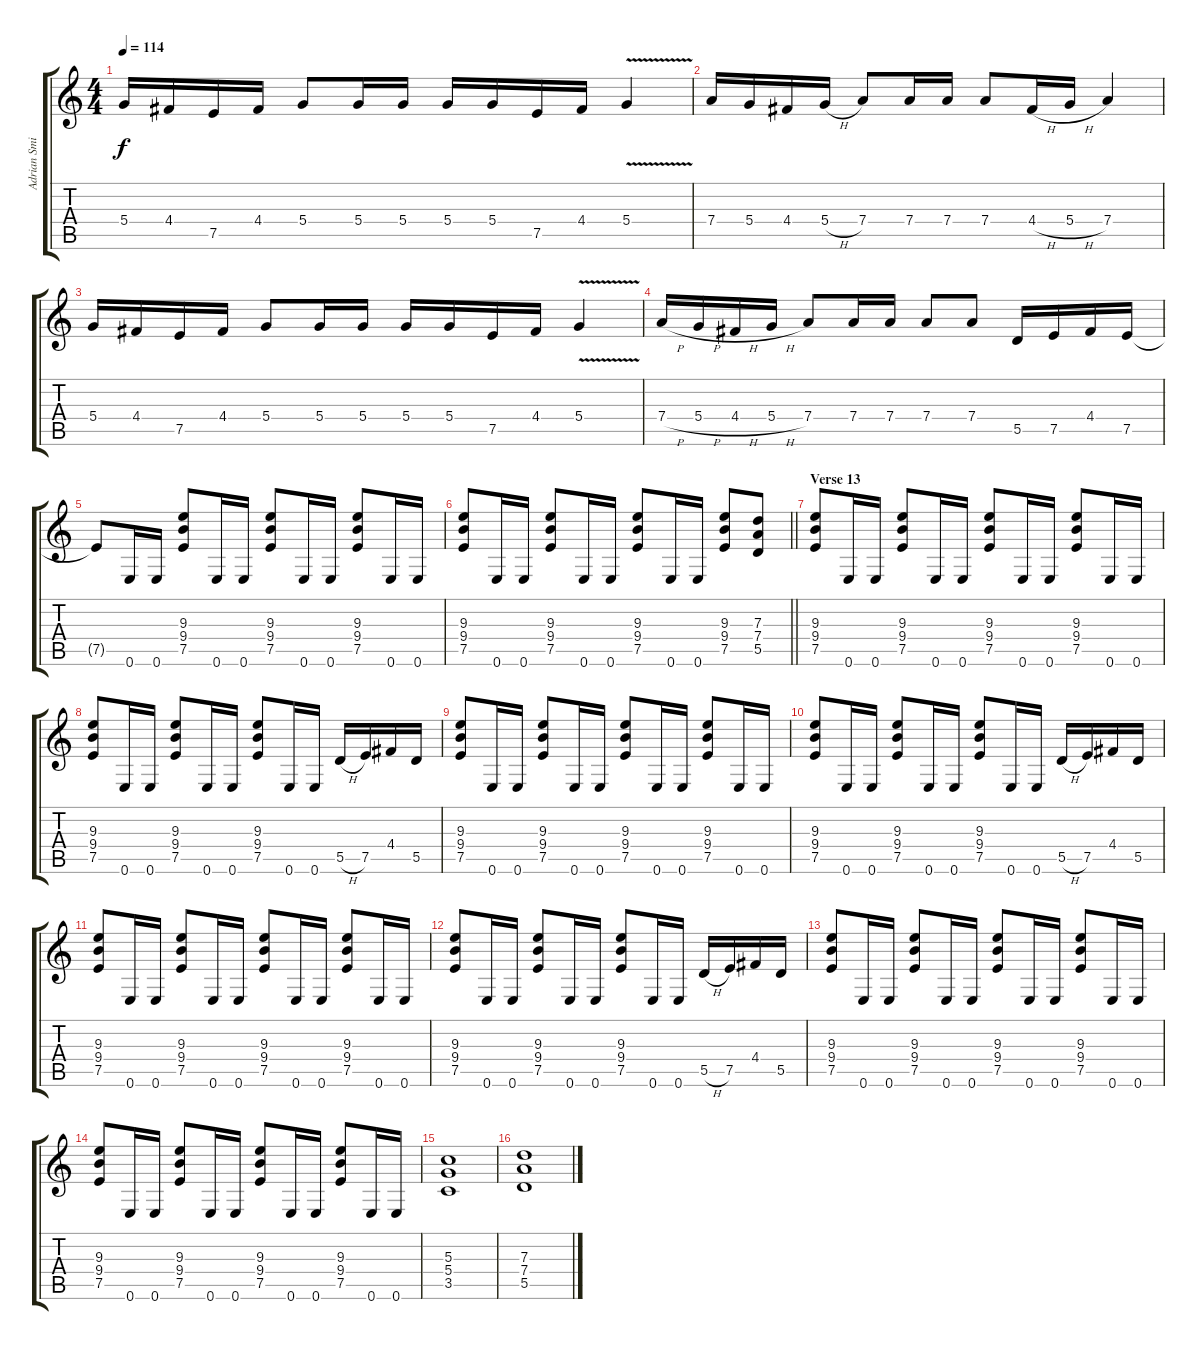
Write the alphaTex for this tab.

\track ("Adrian Smith" "Adrian Smi") {instrument distortionguitar}
\staff {score tabs}
\tuning (E4 B3 G3 D3 A2 E2) {hide}
\ts (4 4)
\tempo 114
\clef g2
\ks c
5.4.16{dy f} 4.4.16 7.5.16 4.4.16 5.4.8 5.4.16 5.4.16 5.4.16 5.4.16 7.5.16 4.4.16 5.4{v}.4 |
7.4.16 5.4.16 4.4.16 5.4{h}.16 7.4.8 7.4.16 7.4.16 7.4.8 4.4{h}.16 5.4{h}.16 7.4.4 |
5.4.16 4.4.16 7.5.16 4.4.16 5.4.8 5.4.16 5.4.16 5.4.16 5.4.16 7.5.16 4.4.16 5.4{v}.4 |
7.4{h}.16 5.4{h}.16 4.4{h}.16 5.4{h}.16 7.4.8 7.4.16 7.4.16 7.4.8 7.4.8 5.5.16 7.5.16 4.4.16 7.5.16 |
7.5{t}.8 0.6.16 0.6.16 (9.3 9.4 7.5).8 0.6.16 0.6.16 (9.3 9.4 7.5).8 0.6.16 0.6.16 (9.3 9.4 7.5).8 0.6.16 0.6.16 |
\barLineRight lightlight
(9.3 9.4 7.5).8 0.6.16 0.6.16 (9.3 9.4 7.5).8 0.6.16 0.6.16 (9.3 9.4 7.5).8 0.6.16 0.6.16 (9.3 9.4 7.5).8 (7.3 7.4 5.5).8 |
\section ("" "Verse 13")
(9.3 9.4 7.5).8 0.6.16 0.6.16 (9.3 9.4 7.5).8 0.6.16 0.6.16 (9.3 9.4 7.5).8 0.6.16 0.6.16 (9.3 9.4 7.5).8 0.6.16 0.6.16 |
(9.3 9.4 7.5).8 0.6.16 0.6.16 (9.3 9.4 7.5).8 0.6.16 0.6.16 (9.3 9.4 7.5).8 0.6.16 0.6.16 5.5{h}.16 7.5.16 4.4.16 5.5.16 |
(9.3 9.4 7.5).8 0.6.16 0.6.16 (9.3 9.4 7.5).8 0.6.16 0.6.16 (9.3 9.4 7.5).8 0.6.16 0.6.16 (9.3 9.4 7.5).8 0.6.16 0.6.16 |
(9.3 9.4 7.5).8 0.6.16 0.6.16 (9.3 9.4 7.5).8 0.6.16 0.6.16 (9.3 9.4 7.5).8 0.6.16 0.6.16 5.5{h}.16 7.5.16 4.4.16 5.5.16 |
(9.3 9.4 7.5).8 0.6.16 0.6.16 (9.3 9.4 7.5).8 0.6.16 0.6.16 (9.3 9.4 7.5).8 0.6.16 0.6.16 (9.3 9.4 7.5).8 0.6.16 0.6.16 |
(9.3 9.4 7.5).8 0.6.16 0.6.16 (9.3 9.4 7.5).8 0.6.16 0.6.16 (9.3 9.4 7.5).8 0.6.16 0.6.16 5.5{h}.16 7.5.16 4.4.16 5.5.16 |
(9.3 9.4 7.5).8 0.6.16 0.6.16 (9.3 9.4 7.5).8 0.6.16 0.6.16 (9.3 9.4 7.5).8 0.6.16 0.6.16 (9.3 9.4 7.5).8 0.6.16 0.6.16 |
(9.3 9.4 7.5).8 0.6.16 0.6.16 (9.3 9.4 7.5).8 0.6.16 0.6.16 (9.3 9.4 7.5).8 0.6.16 0.6.16 (9.3 9.4 7.5).8 0.6.16 0.6.16 |
(5.3 5.4 3.5).1 |
(7.3 7.4 5.5).1
